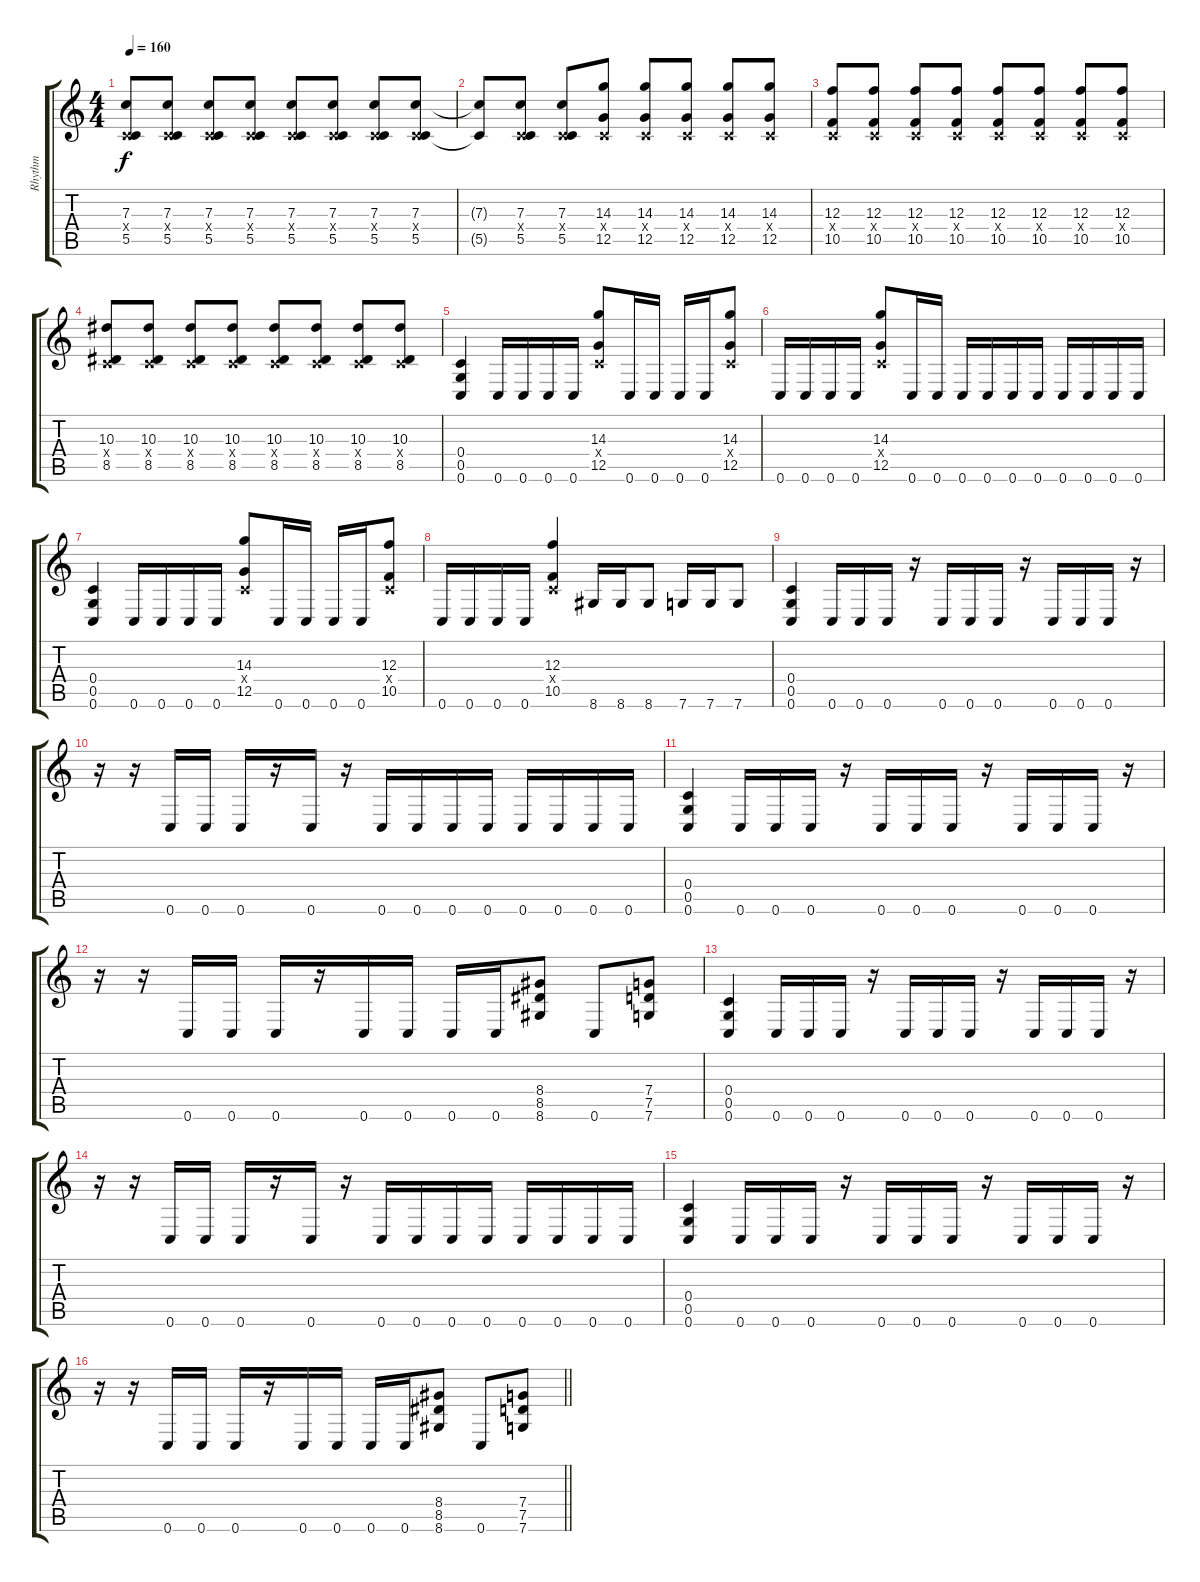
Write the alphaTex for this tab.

\track ("Rhythm" "Rhythm") {instrument distortionguitar}
\staff {score tabs}
\tuning (D4 A3 F3 C3 G2 C2) {hide}
\ts (4 4)
\tempo 160
\clef g2
\ks c
(7.3 0.4{x} 5.5).8{dy f} (7.3 0.4{x} 5.5).8 (7.3 0.4{x} 5.5).8 (7.3 0.4{x} 5.5).8 (7.3 0.4{x} 5.5).8 (7.3 0.4{x} 5.5).8 (7.3 0.4{x} 5.5).8 (7.3 0.4{x} 5.5).8 |
(7.3{t} 5.5{t}).8 (7.3 0.4{x} 5.5).8 (7.3 0.4{x} 5.5).8 (14.3 0.4{x} 12.5).8 (14.3 0.4{x} 12.5).8 (14.3 0.4{x} 12.5).8 (14.3 0.4{x} 12.5).8 (14.3 0.4{x} 12.5).8 |
(12.3 0.4{x} 10.5).8 (12.3 0.4{x} 10.5).8 (12.3 0.4{x} 10.5).8 (12.3 0.4{x} 10.5).8 (12.3 0.4{x} 10.5).8 (12.3 0.4{x} 10.5).8 (12.3 0.4{x} 10.5).8 (12.3 0.4{x} 10.5).8 |
(10.3 0.4{x} 8.5).8 (10.3 0.4{x} 8.5).8 (10.3 0.4{x} 8.5).8 (10.3 0.4{x} 8.5).8 (10.3 0.4{x} 8.5).8 (10.3 0.4{x} 8.5).8 (10.3 0.4{x} 8.5).8 (10.3 0.4{x} 8.5).8 |
(0.4 0.5 0.6).4 0.6.16 0.6.16 0.6.16 0.6.16 (14.3 0.4{x} 12.5).8 0.6.16 0.6.16 0.6.16 0.6.16 (14.3 0.4{x} 12.5).8 |
0.6.16 0.6.16 0.6.16 0.6.16 (14.3 0.4{x} 12.5).8 0.6.16 0.6.16 0.6.16 0.6.16 0.6.16 0.6.16 0.6.16 0.6.16 0.6.16 0.6.16 |
(0.4 0.5 0.6).4 0.6.16 0.6.16 0.6.16 0.6.16 (14.3 0.4{x} 12.5).8 0.6.16 0.6.16 0.6.16 0.6.16 (12.3 0.4{x} 10.5).8 |
0.6.16 0.6.16 0.6.16 0.6.16 (12.3 0.4{x} 10.5).4 8.6.16 8.6.16 8.6.8 7.6.16 7.6.16 7.6.8 |
(0.4 0.5 0.6).4 0.6.16 0.6.16 0.6.16 r.16 0.6.16 0.6.16 0.6.16 r.16 0.6.16 0.6.16 0.6.16 r.16 |
r.16 r.16 0.6.16 0.6.16 0.6.16 r.16 0.6.16 r.16 0.6.16 0.6.16 0.6.16 0.6.16 0.6.16 0.6.16 0.6.16 0.6.16 |
(0.4 0.5 0.6).4 0.6.16 0.6.16 0.6.16 r.16 0.6.16 0.6.16 0.6.16 r.16 0.6.16 0.6.16 0.6.16 r.16 |
r.16 r.16 0.6.16 0.6.16 0.6.16 r.16 0.6.16 0.6.16 0.6.16 0.6.16 (8.4 8.5 8.6).8 0.6.8 (7.4 7.5 7.6).8 |
(0.4 0.5 0.6).4 0.6.16 0.6.16 0.6.16 r.16 0.6.16 0.6.16 0.6.16 r.16 0.6.16 0.6.16 0.6.16 r.16 |
r.16 r.16 0.6.16 0.6.16 0.6.16 r.16 0.6.16 r.16 0.6.16 0.6.16 0.6.16 0.6.16 0.6.16 0.6.16 0.6.16 0.6.16 |
(0.4 0.5 0.6).4 0.6.16 0.6.16 0.6.16 r.16 0.6.16 0.6.16 0.6.16 r.16 0.6.16 0.6.16 0.6.16 r.16 |
\barLineRight lightlight
r.16 r.16 0.6.16 0.6.16 0.6.16 r.16 0.6.16 0.6.16 0.6.16 0.6.16 (8.4 8.5 8.6).8 0.6.8 (7.4 7.5 7.6).8
